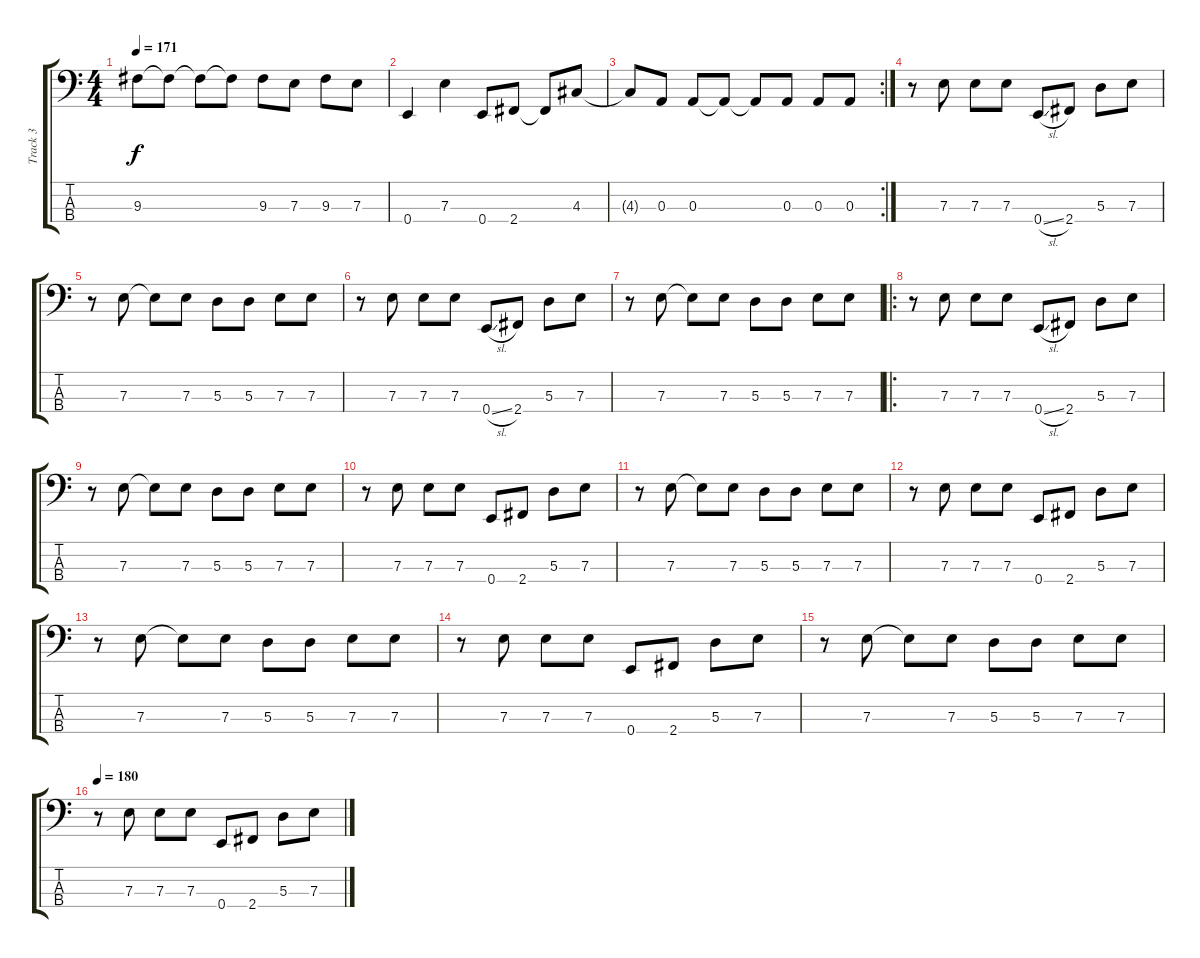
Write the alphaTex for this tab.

\track ("Track 3" "Track 3") {instrument electricbasspick}
\staff {score tabs}
\tuning (G2 D2 A1 E1) {hide}
\ts (4 4)
\tempo 171
\clef f4
\ks c
9.3{t}.8{dy f} 9.3{t}.8 9.3{t}.8 9.3{t}.8 9.3.8 7.3.8 9.3.8 7.3.8 |
0.4.4 7.3.4 0.4.8 2.4.8 2.4{t}.8 4.3.8 |
\rc 2
4.3{t}.8 0.3.8 0.3.8 0.3{t}.8 0.3{t}.8 0.3.8 0.3.8 0.3.8 |
r.8 7.3.8 7.3.8 7.3.8 0.4{sl}.8 2.4.8 5.3.8 7.3.8 |
r.8 7.3.8 7.3{t}.8 7.3.8 5.3.8 5.3.8 7.3.8 7.3.8 |
r.8 7.3.8 7.3.8 7.3.8 0.4{sl}.8 2.4.8 5.3.8 7.3.8 |
r.8 7.3.8 7.3{t}.8 7.3.8 5.3.8 5.3.8 7.3.8 7.3.8 |
\ro
r.8 7.3.8 7.3.8 7.3.8 0.4{sl}.8 2.4.8 5.3.8 7.3.8 |
r.8 7.3.8 7.3{t}.8 7.3.8 5.3.8 5.3.8 7.3.8 7.3.8 |
r.8 7.3.8 7.3.8 7.3.8 0.4.8 2.4.8 5.3.8 7.3.8 |
r.8 7.3.8 7.3{t}.8 7.3.8 5.3.8 5.3.8 7.3.8 7.3.8 |
r.8 7.3.8 7.3.8 7.3.8 0.4.8 2.4.8 5.3.8 7.3.8 |
r.8 7.3.8 7.3{t}.8 7.3.8 5.3.8 5.3.8 7.3.8 7.3.8 |
r.8 7.3.8 7.3.8 7.3.8 0.4.8 2.4.8 5.3.8 7.3.8 |
r.8 7.3.8 7.3{t}.8 7.3.8 5.3.8 5.3.8 7.3.8 7.3.8 |
\tempo 180
r.8 7.3.8 7.3.8 7.3.8 0.4.8 2.4.8 5.3.8 7.3.8
